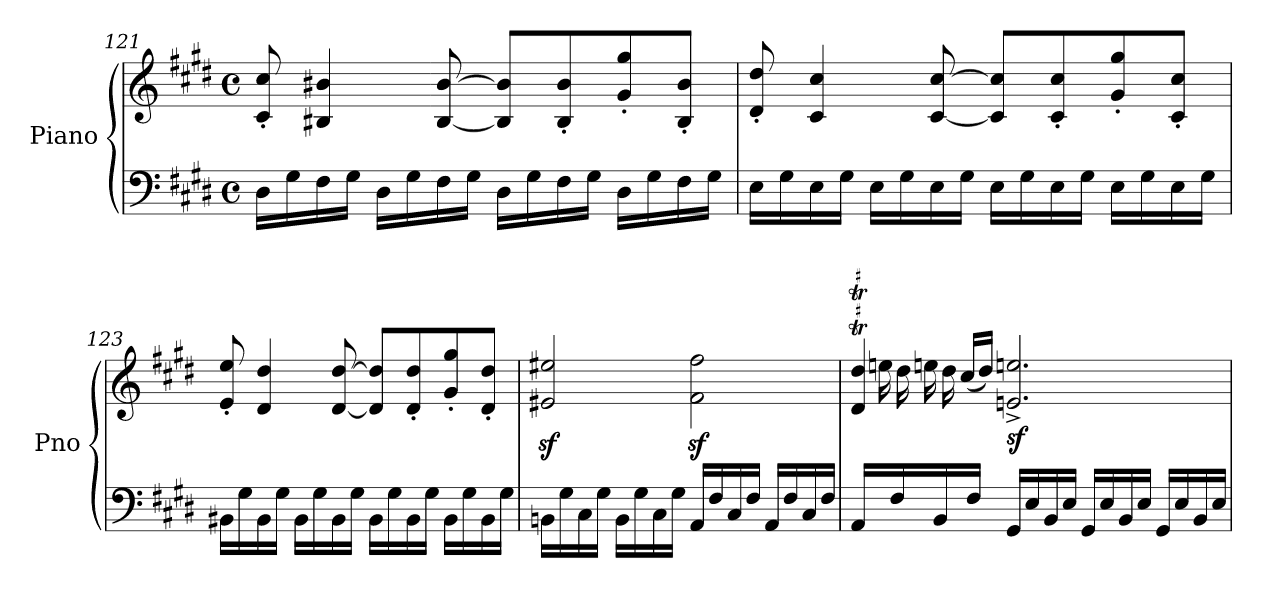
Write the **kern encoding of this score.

**kern	**kern	**dynam
*part1	*part1	*part1
*staff2	*staff1	*staff1/2
*I"Piano	*	*
*I'Pno	*	*
*clefF4	*clefG2	*
*k[f#c#g#d#]	*k[f#c#g#d#]	*
*M4/4	*M4/4	*
*met(c)	*met(c)	*
=121	=121	=121
16D#\LL	8c#/' 8cc#/'	.
16G#\	.	.
16F#\	4B#X/ 4b#X/	.
16G#\JJ	.	.
16D#\LL	.	.
16G#\	.	.
16F#\	[8B#/ [8b#/	.
16G#\JJ	.	.
16D#\LL	8B#/] 8b#/]L	.
16G#\	.	.
16F#\	8B#/' 8b#/'	.
16G#\JJ	.	.
16D#\LL	8g#/' 8gg#/'	.
16G#\	.	.
16F#\	8B#/' 8b#/'J	.
16G#\JJ	.	.
!!LO:PB:g=z
=122	=122	=122
16E\LL	8d#/' 8dd#/'	.
16G#\	.	.
16E\	4c#/ 4cc#/	.
16G#\JJ	.	.
16E\LL	.	.
16G#\	.	.
16E\	[8c#/ [8cc#/	.
16G#\JJ	.	.
16E\LL	8c#/] 8cc#/]L	.
16G#\	.	.
16E\	8c#/' 8cc#/'	.
16G#\JJ	.	.
16E\LL	8g#/' 8gg#/'	.
16G#\	.	.
16E\	8c#/' 8cc#/'J	.
16G#\JJ	.	.
=123	=123	=123
16BB#X\LL	8e/' 8ee/'	.
16G#\	.	.
16BB#\	4d#/ 4dd#/	.
16G#\JJ	.	.
16BB#\LL	.	.
16G#\	.	.
16BB#\	[8d#/ [8dd#/	.
16G#\JJ	.	.
16BB#\LL	8d#/] 8dd#/]L	.
16G#\	.	.
16BB#\	8d#/' 8dd#/'	.
16G#\JJ	.	.
16BB#\LL	8g#/' 8gg#/'	.
16G#\	.	.
16BB#\	8d#/' 8dd#/'J	.
16G#\JJ	.	.
=124	=124	=124
16BBn\LL	2e#X/z< 2ee#X/z<	.
16G#\	.	.
16C#\	.	.
16G#\JJ	.	.
16BB\LL	.	.
16G#\	.	.
16C#\	.	.
16G#\JJ	.	.
16AA/LL	2f#\z< 2ff#\z<	.
16F#/	.	.
16C#/	.	.
16F#/JJ	.	.
16AA/LL	.	.
16F#/	.	.
16C#/	.	.
16F#/JJ	.	.
!!LO:LB:g=z
=125	=125	=125
*	*^	*
*	*	*Xtuplet	*
16AA/LL	4d#/T 4dd#/T	56...ryy	.
.	.	28ee	.
16F#/	.	.	.
.	.	28dd#	.
.	.	28een	.
16BB/	.	.	.
.	.	28dd#	.
.	.	(28cc#/LL	.
16F#/JJ	.	.	.
.	.	28dd#/JJ)	.
.	.	448%337ryy	.
!	!	!	!LO:DY:b
16GG#/LL	2.en/^ 2.een/^	.	sf
16E/	.	.	.
16BB/	.	.	.
16E/JJ	.	.	.
16GG#/LL	.	.	.
16E/	.	.	.
16BB/	.	.	.
16E/JJ	.	.	.
16GG#/LL	.	.	.
16E/	.	.	.
16BB/	.	.	.
16E/JJ	.	.	.
*	*v	*v	*
=	=	=
*-	*-	*-
